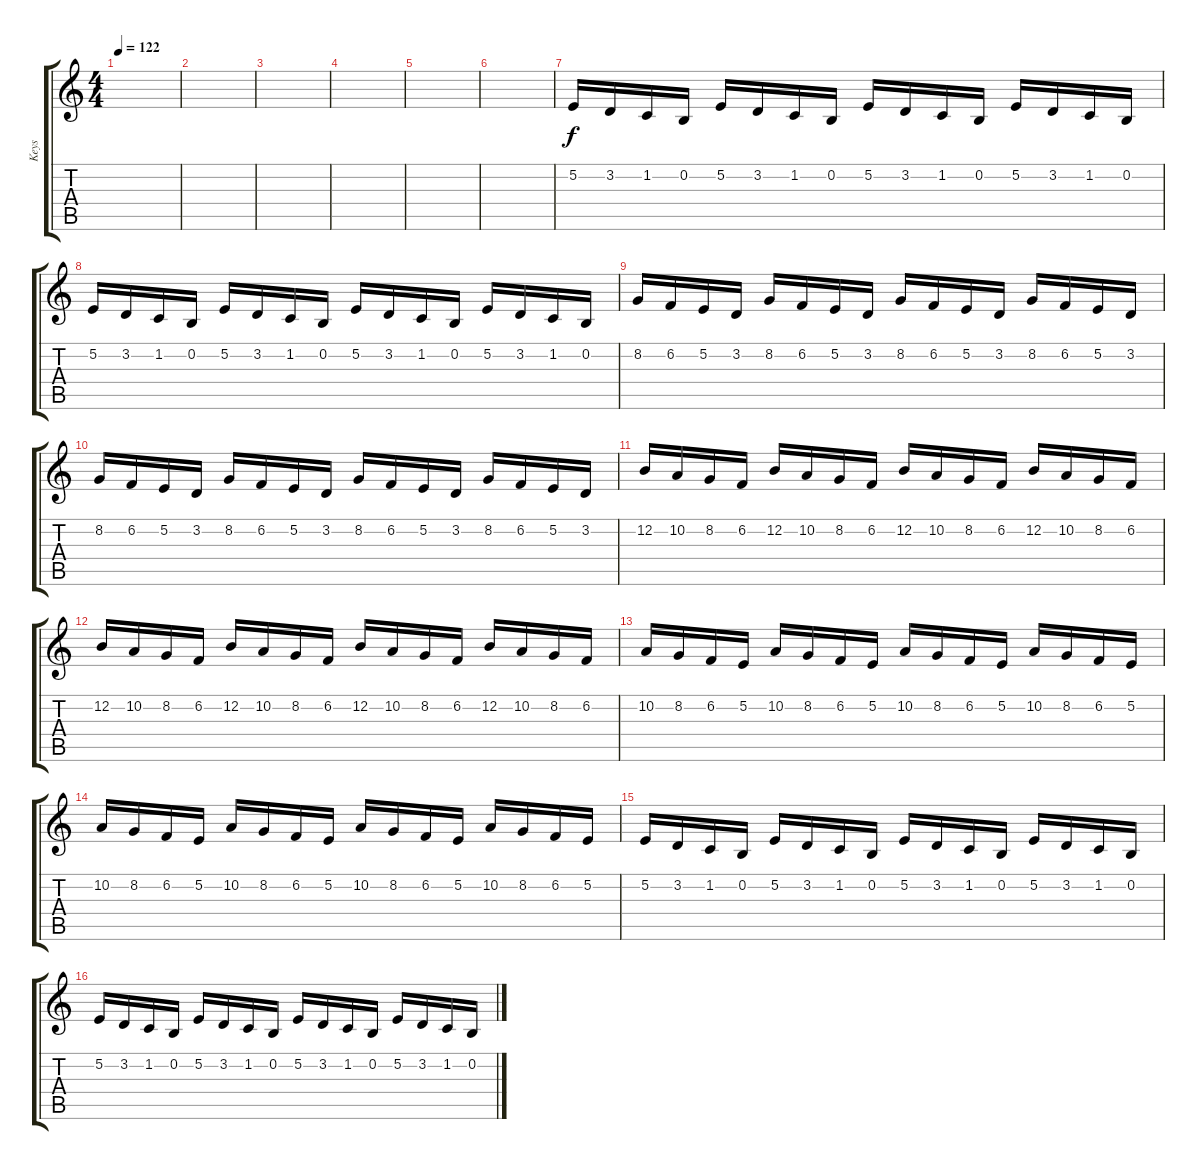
\track ("Keys" "Keys") {instrument lead2sawtooth}
\staff {score tabs}
\tuning (E4 B3 G3 D3 A2 E2) {hide}
\ts (4 4)
\tempo 122
\clef g2
\ks c
|
|
|
|
|
|
5.2.16{dy f instrument lead2sawtooth} 3.2.16 1.2.16 0.2.16 5.2.16 3.2.16 1.2.16 0.2.16 5.2.16 3.2.16 1.2.16 0.2.16 5.2.16 3.2.16 1.2.16 0.2.16 |
5.2.16 3.2.16 1.2.16 0.2.16 5.2.16 3.2.16 1.2.16 0.2.16 5.2.16 3.2.16 1.2.16 0.2.16 5.2.16 3.2.16 1.2.16 0.2.16 |
8.2.16 6.2.16 5.2.16 3.2.16 8.2.16 6.2.16 5.2.16 3.2.16 8.2.16 6.2.16 5.2.16 3.2.16 8.2.16 6.2.16 5.2.16 3.2.16 |
8.2.16 6.2.16 5.2.16 3.2.16 8.2.16 6.2.16 5.2.16 3.2.16 8.2.16 6.2.16 5.2.16 3.2.16 8.2.16 6.2.16 5.2.16 3.2.16 |
12.2.16 10.2.16 8.2.16 6.2.16 12.2.16 10.2.16 8.2.16 6.2.16 12.2.16 10.2.16 8.2.16 6.2.16 12.2.16 10.2.16 8.2.16 6.2.16 |
12.2.16 10.2.16 8.2.16 6.2.16 12.2.16 10.2.16 8.2.16 6.2.16 12.2.16 10.2.16 8.2.16 6.2.16 12.2.16 10.2.16 8.2.16 6.2.16 |
10.2.16 8.2.16 6.2.16 5.2.16 10.2.16 8.2.16 6.2.16 5.2.16 10.2.16 8.2.16 6.2.16 5.2.16 10.2.16 8.2.16 6.2.16 5.2.16 |
10.2.16 8.2.16 6.2.16 5.2.16 10.2.16 8.2.16 6.2.16 5.2.16 10.2.16 8.2.16 6.2.16 5.2.16 10.2.16 8.2.16 6.2.16 5.2.16 |
5.2.16{volume 7 instrument lead2sawtooth} 3.2.16 1.2.16 0.2.16 5.2.16 3.2.16 1.2.16 0.2.16 5.2.16 3.2.16 1.2.16 0.2.16 5.2.16 3.2.16 1.2.16 0.2.16 |
5.2.16 3.2.16 1.2.16 0.2.16 5.2.16 3.2.16 1.2.16 0.2.16 5.2.16 3.2.16 1.2.16 0.2.16 5.2.16 3.2.16 1.2.16 0.2.16
